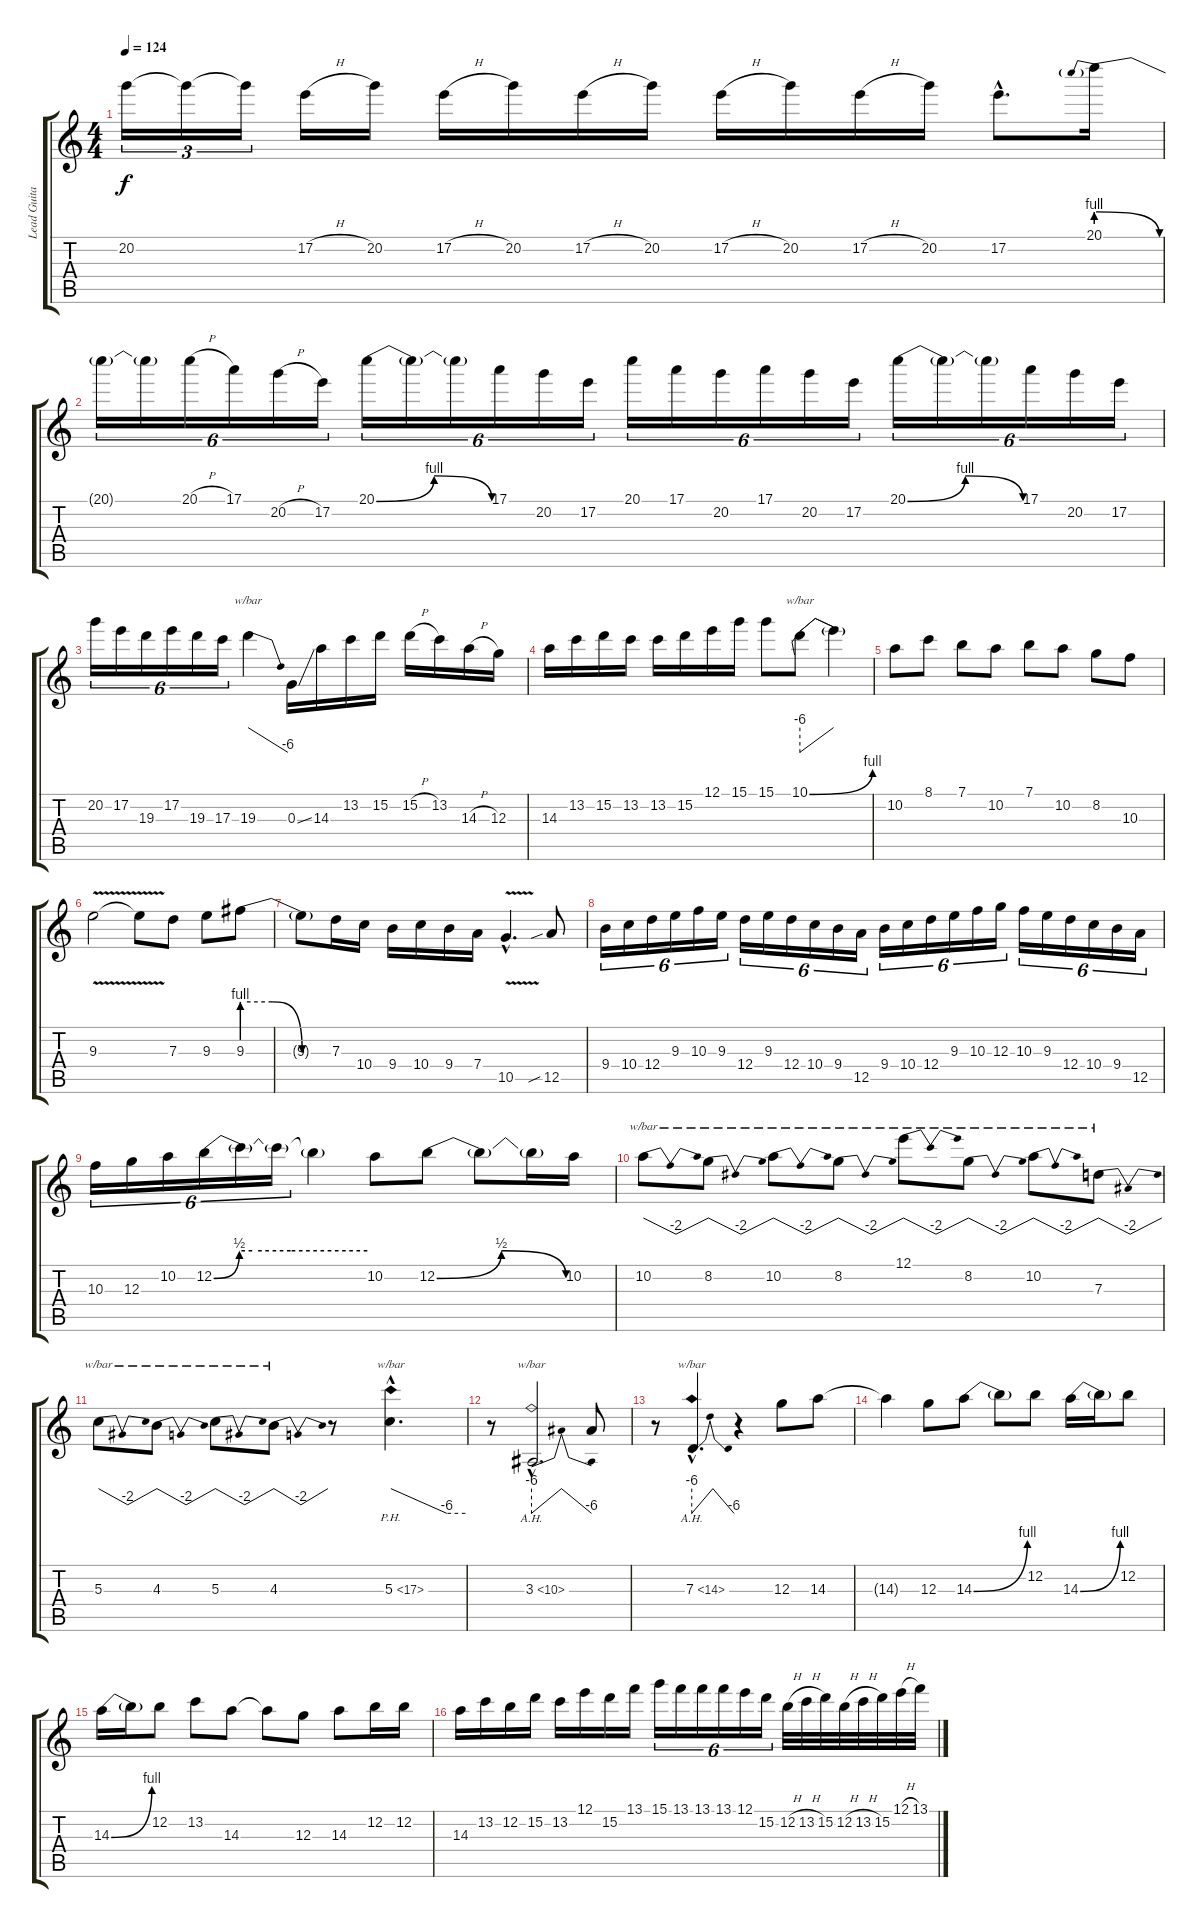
\track ("Lead Guitar" "Lead Guita") {instrument overdrivenguitar}
\staff {score tabs}
\tuning (E4 B3 G3 D3 A2 E2) {hide}
\ts (4 4)
\tempo 124
\clef g2
\ks c
20.2{t}.16{tu (3 2) dy f} 20.2{t}.16{tu (3 2)} 20.2{t}.16{tu (3 2)} 17.2{h}.16 20.2.16 17.2{h}.16 20.2.16 17.2{h}.16 20.2.16 17.2{h}.16 20.2.16 17.2{h}.16 20.2.16 17.2{hac}.8{d} 20.1{be (prebendrelease 0 4 60 0)}.16 |
20.1{t}.16{tu (6 4)} 20.1{t}.16{tu (6 4)} 20.1{h}.16{tu (6 4)} 17.1.16{tu (6 4)} 20.2{h}.16{tu (6 4)} 17.2.16{tu (6 4)} 20.1{be (bendrelease 0 0 30 4 30 4 60 0)}.16{tu (6 4)} 20.1{t}.16{tu (6 4)} 20.1{t}.16{tu (6 4)} 17.1.16{tu (6 4)} 20.2.16{tu (6 4)} 17.2.16{tu (6 4)} 20.1.16{tu (6 4)} 17.1.16{tu (6 4)} 20.2.16{tu (6 4)} 17.1.16{tu (6 4)} 20.2.16{tu (6 4)} 17.2.16{tu (6 4)} 20.1{be (bendrelease 0 0 30 4 30 4 60 0)}.16{tu (6 4)} 20.1{t}.16{tu (6 4)} 20.1{t}.16{tu (6 4)} 17.1.16{tu (6 4)} 20.2.16{tu (6 4)} 17.2.16{tu (6 4)} |
20.2.16{tu (6 4)} 17.2.16{tu (6 4)} 19.3.16{tu (6 4)} 17.2.16{tu (6 4)} 19.3.16{tu (6 4)} 17.3.16{tu (6 4)} 19.3.4{tbe (dive default 0 0 60 -24)} 0.3{ss}.16 14.3.16 13.2.16 15.2.16 15.2{h}.16 13.2.16 14.3{h}.16 12.3.16 |
14.3.16 13.2.16 15.2.16 13.2.16 13.2.16 15.2.16 12.1.16 15.1.16 15.1.8 10.1{be (bend 0 0 60 4)}.8{tbe (predivedive default 0 -24 60 0)} 10.1{t}.4 |
10.2.8 8.1.8 7.1.8 10.2.8 7.1.8 10.2.8 8.2.8 10.3.8 |
9.3{v}.2 9.3{t}.8 7.3.8 9.3.8 9.3{be (custom 0 4 20 4 40 0 60 0)}.8 |
9.3{t}.8 7.3.16 10.4.16 9.4.16 10.4.16 9.4.16 7.4.16 10.5{v hac}.4{d} 12.5{sib}.8 |
9.4.16{tu (6 4)} 10.4.16{tu (6 4)} 12.4.16{tu (6 4)} 9.3.16{tu (6 4)} 10.3.16{tu (6 4)} 9.3.16{tu (6 4)} 12.4.16{tu (6 4)} 9.3.16{tu (6 4)} 12.4.16{tu (6 4)} 10.4.16{tu (6 4)} 9.4.16{tu (6 4)} 12.5.16{tu (6 4)} 9.4.16{tu (6 4)} 10.4.16{tu (6 4)} 12.4.16{tu (6 4)} 9.3.16{tu (6 4)} 10.3.16{tu (6 4)} 12.3.16{tu (6 4)} 10.3.16{tu (6 4)} 9.3.16{tu (6 4)} 12.4.16{tu (6 4)} 10.4.16{tu (6 4)} 9.4.16{tu (6 4)} 12.5.16{tu (6 4)} |
10.3.16{tu (6 4)} 12.3.16{tu (6 4)} 10.2.16{tu (6 4)} 12.2{be (custom 0 0 10 2 15 2 30 2 60 2)}.16{tu (6 4)} 12.2{t}.16{tu (6 4)} 12.2{t}.16{tu (6 4)} 12.2{t}.4 10.2.8 12.2{be (bendrelease 0 0 30 2 53 2 60 0)}.8 12.2{t}.8 12.2{t}.16 10.2.16 |
10.2.8{tbe (dip default 0 0 30 -8 60 0)} 8.2.8{tbe (dip default 0 0 30 -8 60 0)} 10.2.8{tbe (dip default 0 0 30 -8 60 0)} 8.2.8{tbe (dip default 0 0 30 -8 60 0)} 12.1.8{tbe (dip default 0 0 30 -8 60 0)} 8.2.8{tbe (dip default 0 0 30 -8 60 0)} 10.2.8{tbe (dip default 0 0 30 -8 60 0)} 7.3.8{tbe (dip default 0 0 30 -8 60 0)} |
5.3.8{tbe (dip default 0 0 30 -8 60 0)} 4.3.8{tbe (dip default 0 0 30 -8 60 0)} 5.3.8{tbe (dip default 0 0 30 -8 60 0)} 4.3.8{tbe (dip default 0 0 30 -8 60 0)} r.8 5.3{ph 12 hac}.4{d tbe (custom default 0 0 45 -24 60 -24)} |
r.8 3.3{ah 7 hac}.2{d tbe (dip default 0 -24 2 0 15 0 60 -24)} 3.3{t}.8 |
r.8 7.3{ah 7 hac}.4{d tbe (dip default 0 -24 5 0 15 0 60 -24)} r.4 12.3.8 14.3.8 |
14.3{t}.4 12.3.8 14.3{be (bend 0 0 60 4)}.8 14.3{t}.8 12.2.8 14.3{be (bend 0 0 60 4)}.16 14.3{t}.16 12.2.8 |
14.3{be (bend 0 0 60 4)}.16 14.3{t}.16 12.2.8 13.2.8 14.3.8 14.3{t}.8 12.3.8 14.3.8 12.2.16 12.2.16 |
14.3.16 13.2.16 12.2.16 15.2.16 13.2.16 12.1.16 15.2.16 13.1.16 15.1.16{tu (6 4)} 13.1.16{tu (6 4)} 13.1.16{tu (6 4)} 13.1.16{tu (6 4)} 12.1.16{tu (6 4)} 15.2.16{tu (6 4)} 12.2{h}.32 13.2{h}.32 15.2.32 12.2{h}.32 13.2{h}.32 15.2.32 12.1{h}.32 13.1.32
